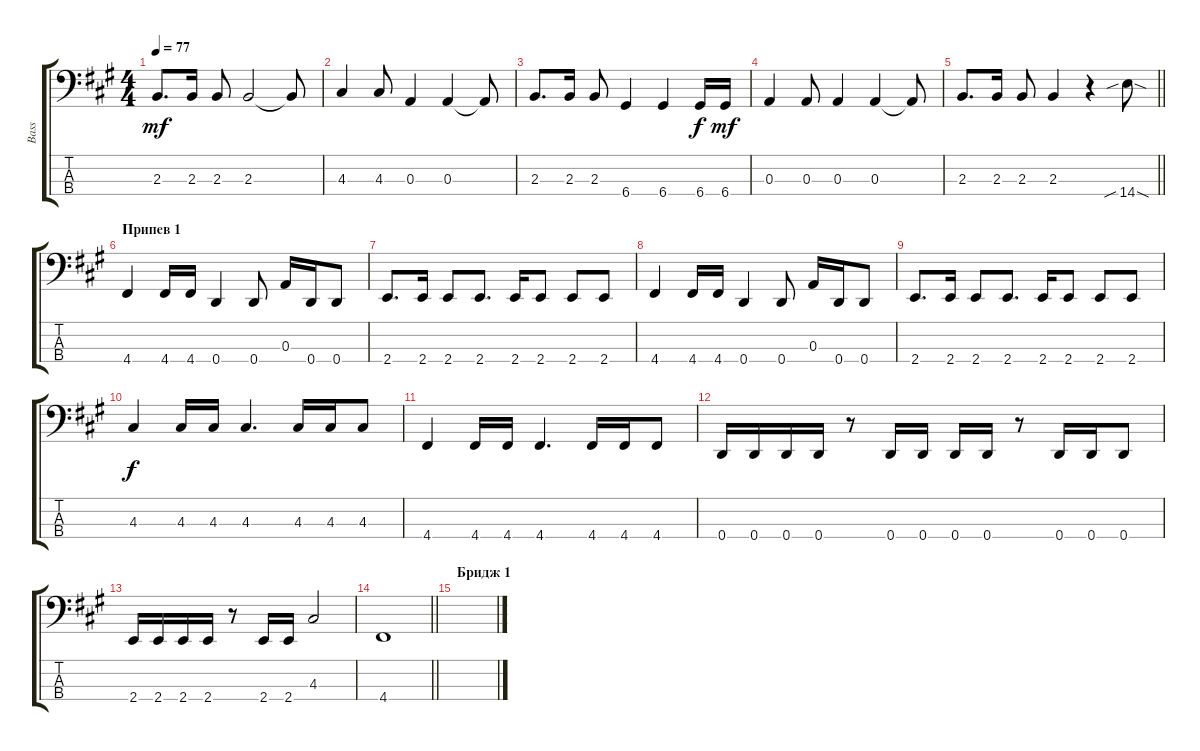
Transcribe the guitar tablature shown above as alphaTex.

\track ("Bass" "Bass") {instrument electricbassfinger}
\staff {score tabs}
\tuning (G2 D2 A1 D1) {hide}
\ts (4 4)
\tempo 77
\clef f4
\ks f#minor
2.3.8{d dy mf} 2.3.16 2.3.8 2.3.2 2.3{t}.8 |
4.3.4 4.3.8 0.3.4 0.3.4 0.3{t}.8 |
2.3.8{d} 2.3.16 2.3.8 6.4.4 6.4.4 6.4.16{dy f} 6.4.16{dy mf} |
0.3.4 0.3.8 0.3.4 0.3.4 0.3{t}.8 |
\barLineRight lightlight
2.3.8{d} 2.3.16 2.3.8 2.3.4 r.4 14.4{sib sod}.8 |
\section ("" "Припев 1")
4.4.4 4.4.16 4.4.16 0.4.4 0.4.8 0.3.16 0.4.16 0.4.8 |
2.4.8{d} 2.4.16 2.4.8 2.4.8{d} 2.4.16 2.4.8 2.4.8 2.4.8 |
4.4.4 4.4.16 4.4.16 0.4.4 0.4.8 0.3.16 0.4.16 0.4.8 |
2.4.8{d} 2.4.16 2.4.8 2.4.8{d} 2.4.16 2.4.8 2.4.8 2.4.8 |
4.3.4{dy f} 4.3.16 4.3.16 4.3.4{d} 4.3.16 4.3.16 4.3.8 |
4.4.4 4.4.16 4.4.16 4.4.4{d} 4.4.16 4.4.16 4.4.8 |
0.4.16 0.4.16 0.4.16 0.4.16 r.8 0.4.16 0.4.16 0.4.16 0.4.16 r.8 0.4.16 0.4.16 0.4.8 |
2.4.16 2.4.16 2.4.16 2.4.16 r.8 2.4.16 2.4.16 4.3.2 |
\barLineRight lightlight
4.4.1 |
\section ("" "Бридж 1")
